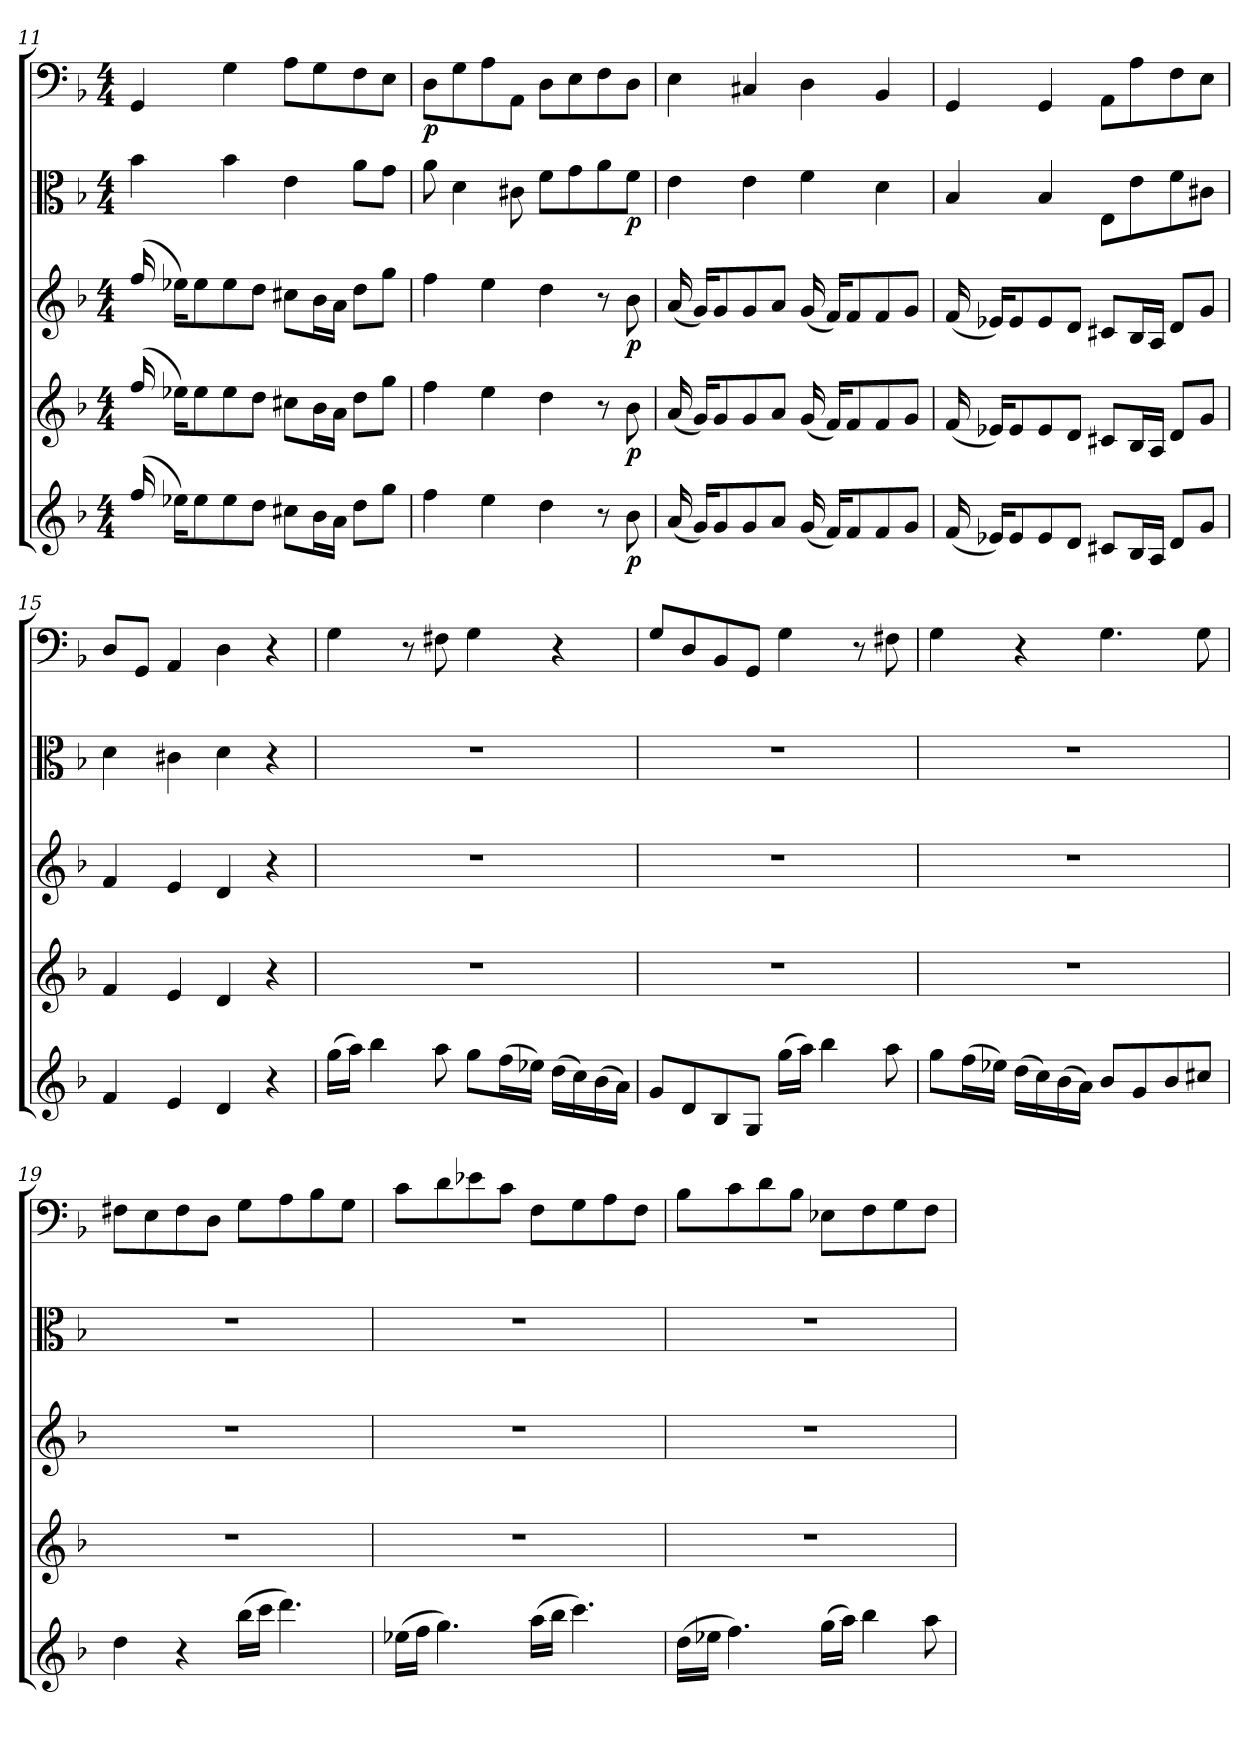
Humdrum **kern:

**kern	**dynam	**kern	**dynam	**kern	**dynam	**kern	**dynam	**kern	**dynam
*part5	*part5	*part4	*part4	*part3	*part3	*part2	*part2	*part1	*part1
*staff5	*staff5	*staff4	*staff4	*staff3	*staff3	*staff2	*staff2	*staff1	*staff1
*clefG2	*	*clefG2	*	*clefG2	*	*clefC3	*	*clefF4	*
*k[b-]	*	*k[b-]	*	*k[b-]	*	*k[b-]	*	*k[b-]	*
*d:	*	*d:	*	*d:	*	*d:	*	*d:	*
*M4/4	*	*M4/4	*	*M4/4	*	*M4/4	*	*M4/4	*
=11	=11	=11	=11	=11	=11	=11	=11	=11	=11
(16ff/	.	(16ff/	.	(16ff/	.	4b-\	.	4GG/	.
16ee-X\KL)	.	16ee-X\KL)	.	16ee-X\KL)	.	.	.	.	.
8ee-\	.	8ee-\	.	8ee-\	.	.	.	.	.
8ee-\	.	8ee-\	.	8ee-\	.	4b-\	.	4G\	.
8dd\J	.	8dd\J	.	8dd\J	.	.	.	.	.
8cc#X\L	.	8cc#X\L	.	8cc#X\L	.	4e\	.	8A\L	.
16b-\L	.	16b-\L	.	16b-\L	.	.	.	8G\	.
16a\JJ	.	16a\JJ	.	16a\JJ	.	.	.	.	.
8dd\L	.	8dd\L	.	8dd\L	.	8a\L	.	8F\	.
8gg\J	.	8gg\J	.	8gg\J	.	8g\J	.	8E\J	.
=12	=12	=12	=12	=12	=12	=12	=12	=12	=12
4ff\	.	4ff\	.	4ff\	.	8a\	.	8D\L	p
.	.	.	.	.	.	4d\	.	8G\	.
4ee\	.	4ee\	.	4ee\	.	.	.	8A\	.
.	.	.	.	.	.	8c#X\	.	8AA\J	.
4dd\	.	4dd\	.	4dd\	.	8f\L	.	8D\L	.
.	.	.	.	.	.	8g\	.	8E\	.
8r	.	8r	.	8r	.	8a\	.	8F\	.
8b-\	p	8b-\	p	8b-\	p	8f\J	p	8D\J	.
=13	=13	=13	=13	=13	=13	=13	=13	=13	=13
(16a/	.	(16a/	.	(16a/	.	4e\	.	4E\	.
16g/KL)	.	16g/KL)	.	16g/KL)	.	.	.	.	.
8g/	.	8g/	.	8g/	.	.	.	.	.
8g/	.	8g/	.	8g/	.	4e\	.	4C#X/	.
8a/J	.	8a/J	.	8a/J	.	.	.	.	.
(16g/	.	(16g/	.	(16g/	.	4f\	.	4D\	.
16f/KL)	.	16f/KL)	.	16f/KL)	.	.	.	.	.
8f/	.	8f/	.	8f/	.	.	.	.	.
8f/	.	8f/	.	8f/	.	4d\	.	4BB-/	.
8g/J	.	8g/J	.	8g/J	.	.	.	.	.
=14	=14	=14	=14	=14	=14	=14	=14	=14	=14
(16f/	.	(16f/	.	(16f/	.	4B-/	.	4GG/	.
16e-X/KL)	.	16e-X/KL)	.	16e-X/KL)	.	.	.	.	.
8e-/	.	8e-/	.	8e-/	.	.	.	.	.
8e-/	.	8e-/	.	8e-/	.	4B-/	.	4GG/	.
8d/J	.	8d/J	.	8d/J	.	.	.	.	.
8c#X/L	.	8c#X/L	.	8c#X/L	.	8E\L	.	8AA\L	.
16B-/L	.	16B-/L	.	16B-/L	.	8e\	.	8A\	.
16A/JJ	.	16A/JJ	.	16A/JJ	.	.	.	.	.
8d/L	.	8d/L	.	8d/L	.	8f\	.	8F\	.
8g/J	.	8g/J	.	8g/J	.	8c#X\J	.	8E\J	.
=15	=15	=15	=15	=15	=15	=15	=15	=15	=15
4f/	.	4f/	.	4f/	.	4d\	.	8D/L	.
.	.	.	.	.	.	.	.	8GG/J	.
4e/	.	4e/	.	4e/	.	4c#X\	.	4AA/	.
4d/	.	4d/	.	4d/	.	4d\	.	4D\	.
4r	.	4r	.	4r	.	4r	.	4r	.
=16	=16	=16	=16	=16	=16	=16	=16	=16	=16
(16gg\LL	.	1r	.	1r	.	1r	.	4G\	.
16aa\JJ)	.	.	.	.	.	.	.	.	.
4bb-\	.	.	.	.	.	.	.	.	.
.	.	.	.	.	.	.	.	8r	.
8aa\	.	.	.	.	.	.	.	8F#X\	.
8gg\L	.	.	.	.	.	.	.	4G\	.
(16ff\L	.	.	.	.	.	.	.	.	.
16ee-X\JJ)	.	.	.	.	.	.	.	.	.
(16dd\LL	.	.	.	.	.	.	.	4r	.
16cc\)	.	.	.	.	.	.	.	.	.
(16b-\	.	.	.	.	.	.	.	.	.
16a\JJ)	.	.	.	.	.	.	.	.	.
=17	=17	=17	=17	=17	=17	=17	=17	=17	=17
8g/L	.	1r	.	1r	.	1r	.	8G/L	.
8d/	.	.	.	.	.	.	.	8D/	.
8B-/	.	.	.	.	.	.	.	8BB-/	.
8G/J	.	.	.	.	.	.	.	8GG/J	.
(16gg\LL	.	.	.	.	.	.	.	4G\	.
16aa\JJ)	.	.	.	.	.	.	.	.	.
4bb-\	.	.	.	.	.	.	.	.	.
.	.	.	.	.	.	.	.	8r	.
8aa\	.	.	.	.	.	.	.	8F#X\	.
=18	=18	=18	=18	=18	=18	=18	=18	=18	=18
8gg\L	.	1r	.	1r	.	1r	.	4G\	.
(16ff\L	.	.	.	.	.	.	.	.	.
16ee-X\JJ)	.	.	.	.	.	.	.	.	.
(16dd\LL	.	.	.	.	.	.	.	4r	.
16cc\)	.	.	.	.	.	.	.	.	.
(16b-\	.	.	.	.	.	.	.	.	.
16a\JJ)	.	.	.	.	.	.	.	.	.
8b-/L	.	.	.	.	.	.	.	4.G\	.
8g/	.	.	.	.	.	.	.	.	.
8b-/	.	.	.	.	.	.	.	.	.
8cc#X/J	.	.	.	.	.	.	.	8G\	.
=19	=19	=19	=19	=19	=19	=19	=19	=19	=19
4dd\	.	1r	.	1r	.	1r	.	8F#X\L	.
.	.	.	.	.	.	.	.	8E\	.
4r	.	.	.	.	.	.	.	8F#\	.
.	.	.	.	.	.	.	.	8D\J	.
(16bb-\LL	.	.	.	.	.	.	.	8G\L	.
16ccc\JJ	.	.	.	.	.	.	.	.	.
4.ddd\)	.	.	.	.	.	.	.	8A\	.
.	.	.	.	.	.	.	.	8B-\	.
.	.	.	.	.	.	.	.	8G\J	.
=20	=20	=20	=20	=20	=20	=20	=20	=20	=20
(16ee-X\LL	.	1r	.	1r	.	1r	.	8c\L	.
16ff\JJ	.	.	.	.	.	.	.	.	.
4.gg\)	.	.	.	.	.	.	.	8d\	.
.	.	.	.	.	.	.	.	8e-X\	.
.	.	.	.	.	.	.	.	8c\J	.
(16aa\LL	.	.	.	.	.	.	.	8F\L	.
16bb-\JJ	.	.	.	.	.	.	.	.	.
4.ccc\)	.	.	.	.	.	.	.	8G\	.
.	.	.	.	.	.	.	.	8A\	.
.	.	.	.	.	.	.	.	8F\J	.
=21	=21	=21	=21	=21	=21	=21	=21	=21	=21
(16dd\LL	.	1r	.	1r	.	1r	.	8B-\L	.
16ee-X\JJ	.	.	.	.	.	.	.	.	.
4.ff\)	.	.	.	.	.	.	.	8c\	.
.	.	.	.	.	.	.	.	8d\	.
.	.	.	.	.	.	.	.	8B-\J	.
(16gg\LL	.	.	.	.	.	.	.	8E-X\L	.
16aa\JJ)	.	.	.	.	.	.	.	.	.
4bb-\	.	.	.	.	.	.	.	8F\	.
.	.	.	.	.	.	.	.	8G\	.
8aa\	.	.	.	.	.	.	.	8F\J	.
=	=	=	=	=	=	=	=	=	=
*-	*-	*-	*-	*-	*-	*-	*-	*-	*-
